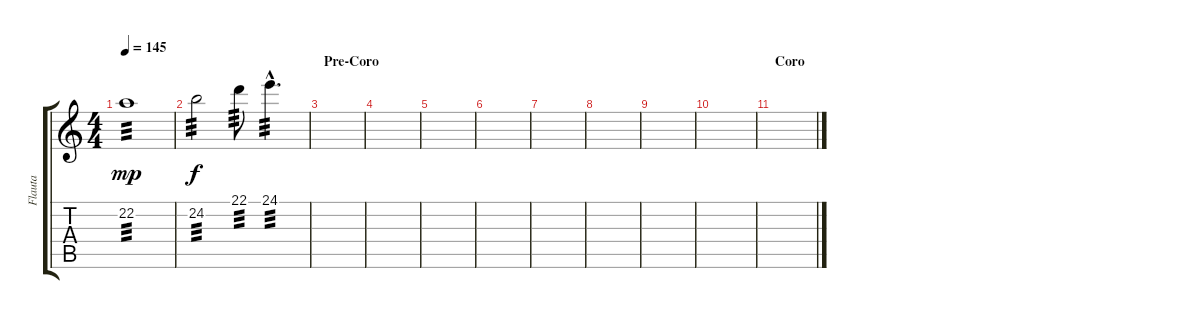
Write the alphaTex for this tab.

\track ("Flauta" "Flauta") {instrument flute}
\staff {score tabs}
\tuning (E4 B3 G3 D3 A2 E2) {hide}
\ts (4 4)
\tempo 145
\clef g2
\ks c
22.2.1{tp 3 dy mp} |
24.2.2{tp 3 dy f} 22.1.8{tp 3} 24.1{hac}.4{d tp 3} |
\section ("" "Pre-Coro")
|
|
|
|
|
|
|
|
\section ("" "Coro")
